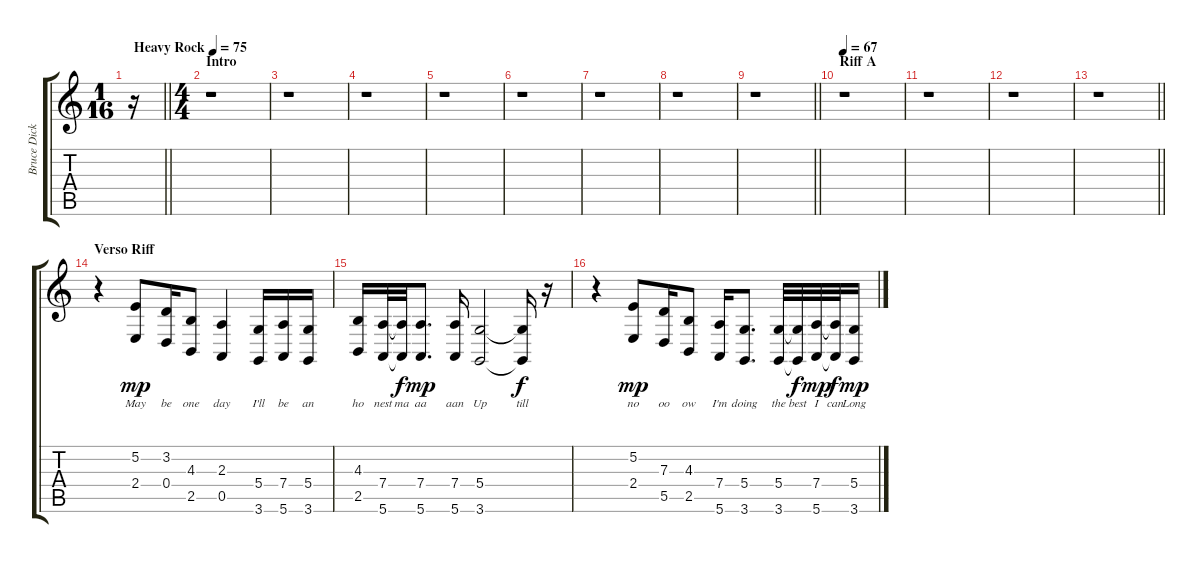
\track ("Bruce Dickinson" "Bruce Dick") {instrument lead2sawtooth}
\staff {score tabs}
\tuning (E4 B3 G3 D3 A2 E2) {hide}
\ts (1 16)
\tempo (75 "Heavy Rock")
\clef g2
\barLineRight lightlight
\ks c
r.16{dy mp instrument lead2sawtooth} |
\ts (4 4)
\section ("" "Intro")
r.1 |
r.1 |
r.1 |
r.1 |
r.1 |
r.1 |
r.1 |
\barLineRight lightlight
r.1 |
\section ("" "Riff A")
\tempo 67
r.1 |
r.1 |
r.1 |
\barLineRight lightlight
r.1 |
\section ("" "Verso Riff")
r.4 (5.2 2.4).8{lyrics (0 "May") lyrics (1 "") lyrics (2 "") lyrics (3 "") lyrics (4 "")} (3.2 0.4).16{lyrics (0 "be") lyrics (1 "") lyrics (2 "") lyrics (3 "") lyrics (4 "")} (4.3 2.5).8{lyrics (0 "one") lyrics (1 "") lyrics (2 "") lyrics (3 "") lyrics (4 "")} (2.3 0.5).4{lyrics (0 "day") lyrics (1 "") lyrics (2 "") lyrics (3 "") lyrics (4 "")} (5.4 3.6).16{lyrics (0 "I'll") lyrics (1 "") lyrics (2 "") lyrics (3 "") lyrics (4 "")} (7.4 5.6).16{lyrics (0 "be") lyrics (1 "") lyrics (2 "") lyrics (3 "") lyrics (4 "")} (5.4 3.6).16{lyrics (0 "an") lyrics (1 "") lyrics (2 "") lyrics (3 "") lyrics (4 "")} |
(4.3 2.5).16{lyrics (0 "ho") lyrics (1 "") lyrics (2 "") lyrics (3 "") lyrics (4 "")} (7.4 5.6).32{lyrics (0 "nest") lyrics (1 "") lyrics (2 "") lyrics (3 "") lyrics (4 "")} (7.4{t} 5.6{t}).32{lyrics (0 "ma") lyrics (1 "") lyrics (2 "") lyrics (3 "") lyrics (4 "") dy f} (7.4 5.6).8{d lyrics (0 "aa") lyrics (1 "") lyrics (2 "") lyrics (3 "") lyrics (4 "") dy mp} (7.4 5.6).16{lyrics (0 "aan") lyrics (1 "") lyrics (2 "") lyrics (3 "") lyrics (4 "")} (5.4 3.6).2{lyrics (0 "Up") lyrics (1 "") lyrics (2 "") lyrics (3 "") lyrics (4 "")} (5.4{t} 3.6{t}).16{lyrics (0 "till") lyrics (1 "") lyrics (2 "") lyrics (3 "") lyrics (4 "") dy f} r.16 |
r.4 (5.2 2.4).8{lyrics (0 "no") lyrics (1 "") lyrics (2 "") lyrics (3 "") lyrics (4 "") dy mp} (7.3 5.5).16{lyrics (0 "oo") lyrics (1 "") lyrics (2 "") lyrics (3 "") lyrics (4 "")} (4.3 2.5).8{lyrics (0 "ow") lyrics (1 "") lyrics (2 "") lyrics (3 "") lyrics (4 "")} (7.4 5.6).16{lyrics (0 "I'm") lyrics (1 "") lyrics (2 "") lyrics (3 "") lyrics (4 "")} (5.4 3.6).8{d lyrics (0 "doing") lyrics (1 "") lyrics (2 "") lyrics (3 "") lyrics (4 "")} (5.4 3.6).32{lyrics (0 "the") lyrics (1 "") lyrics (2 "") lyrics (3 "") lyrics (4 "")} (5.4{t} 3.6{t}).32{lyrics (0 "best") lyrics (1 "") lyrics (2 "") lyrics (3 "") lyrics (4 "") dy f} (7.4 5.6).32{lyrics (0 "I") lyrics (1 "") lyrics (2 "") lyrics (3 "") lyrics (4 "") dy mp} (7.4{t} 5.6{t}).32{lyrics (0 "can") lyrics (1 "") lyrics (2 "") lyrics (3 "") lyrics (4 "") dy f} (5.4 3.6).16{lyrics (0 "Long") lyrics (1 "") lyrics (2 "") lyrics (3 "") lyrics (4 "") dy mp}
